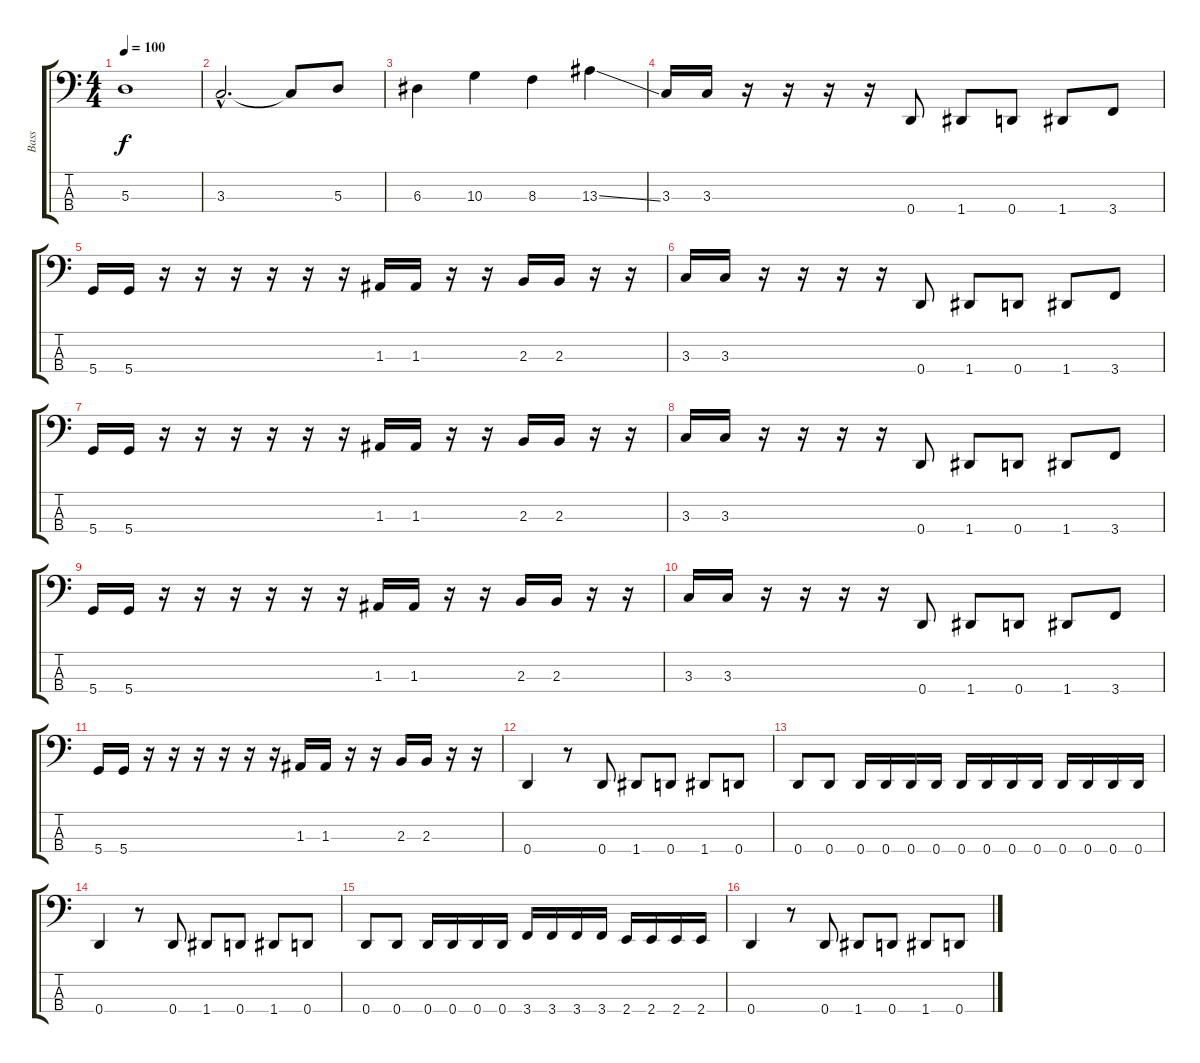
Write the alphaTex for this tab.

\track ("Bass" "Bass") {instrument electricbasspick}
\staff {score tabs}
\tuning (G2 D2 A1 D1) {hide}
\ts (4 4)
\tempo 100
\clef f4
\ks c
5.3.1{dy f} |
3.3{hac}.2{d} 3.3{t}.8 5.3.8 |
6.3.4 10.3.4 8.3.4 13.3{ss}.4 |
3.3.16 3.3.16 r.16 r.16 r.16 r.16 0.4.8 1.4.8 0.4.8 1.4.8 3.4.8 |
5.4.16 5.4.16 r.16 r.16 r.16 r.16 r.16 r.16 1.3.16 1.3.16 r.16 r.16 2.3.16 2.3.16 r.16 r.16 |
3.3.16 3.3.16 r.16 r.16 r.16 r.16 0.4.8 1.4.8 0.4.8 1.4.8 3.4.8 |
5.4.16 5.4.16 r.16 r.16 r.16 r.16 r.16 r.16 1.3.16 1.3.16 r.16 r.16 2.3.16 2.3.16 r.16 r.16 |
3.3.16 3.3.16 r.16 r.16 r.16 r.16 0.4.8 1.4.8 0.4.8 1.4.8 3.4.8 |
5.4.16 5.4.16 r.16 r.16 r.16 r.16 r.16 r.16 1.3.16 1.3.16 r.16 r.16 2.3.16 2.3.16 r.16 r.16 |
3.3.16 3.3.16 r.16 r.16 r.16 r.16 0.4.8 1.4.8 0.4.8 1.4.8 3.4.8 |
5.4.16 5.4.16 r.16 r.16 r.16 r.16 r.16 r.16 1.3.16 1.3.16 r.16 r.16 2.3.16 2.3.16 r.16 r.16 |
0.4.4 r.8 0.4.8 1.4.8 0.4.8 1.4.8 0.4.8 |
0.4.8 0.4.8 0.4.16 0.4.16 0.4.16 0.4.16 0.4.16 0.4.16 0.4.16 0.4.16 0.4.16 0.4.16 0.4.16 0.4.16 |
0.4.4 r.8 0.4.8 1.4.8 0.4.8 1.4.8 0.4.8 |
0.4.8 0.4.8 0.4.16 0.4.16 0.4.16 0.4.16 3.4.16 3.4.16 3.4.16 3.4.16 2.4.16 2.4.16 2.4.16 2.4.16 |
0.4.4 r.8 0.4.8 1.4.8 0.4.8 1.4.8 0.4.8
